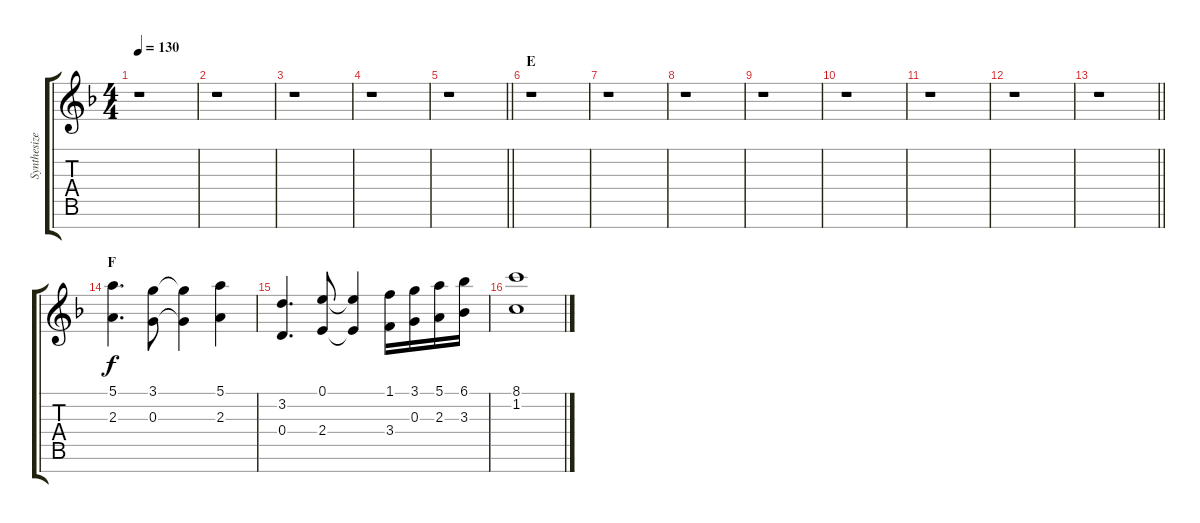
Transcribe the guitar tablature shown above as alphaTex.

\track ("Synthesizer" "Synthesize") {instrument fx5brightness}
\staff {score tabs}
\tuning (E5 B4 G4 D4 A3 E3 B2) {hide}
\ts (4 4)
\tempo 130
\clef g2
\ks f
r.1{dy f} |
r.1 |
r.1 |
r.1 |
\barLineRight lightlight
r.1 |
\section ("" "E")
r.1 |
r.1 |
r.1 |
r.1 |
r.1 |
r.1 |
r.1 |
\barLineRight lightlight
r.1 |
\section ("" "F")
(5.1 2.3).4{d} (3.1 0.3).8 (3.1{t} 0.3{t}).4 (5.1 2.3).4 |
(3.2 0.4).4{d} (0.1 2.4).8 (0.1{t} 2.4{t}).4 (1.1 3.4).16 (3.1 0.3).16 (5.1 2.3).16 (6.1 3.3).16 |
(8.1 1.2).1
